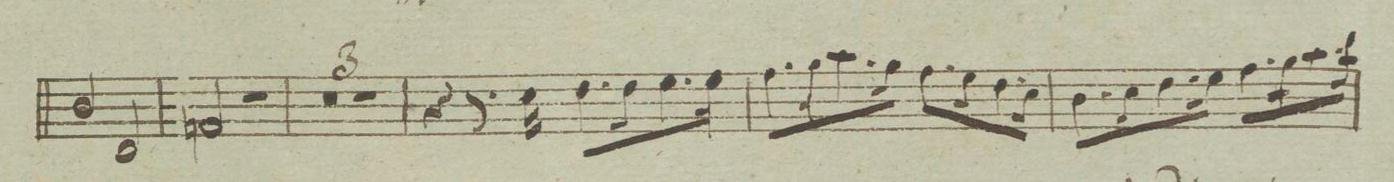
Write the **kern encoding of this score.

**kern	**dynam
*I"Violino. 1mo	*
*clefG2	*
*k[]	*
*met(c)	*
*M4/4	*
2b/	.
2d/	.
=21	=21
2fn/	.
2r	.
=22	=22
0r	.
=23	=23
=24	=24
1r	.
=25	=25
4r	.
8.r	.
16cc\	.
8.dd\L	.
16dd\K	.
8.ee\	.
16ee\Jk	.
=26	=26
8.ff\L	.
16gg\K	.
8.aa\	.
16gg\Jk	.
8.ff\L	.
16ee\K	.
8.dd\	.
16cc\Jk	.
=27	=27
8.b\L	.
16cc\K	.
8.dd\	.
16ee\Jk	.
8.ff\L	.
16gg\K	.
8.aa\	.
16bb\Jk	.
=28	=28
*-	*-
